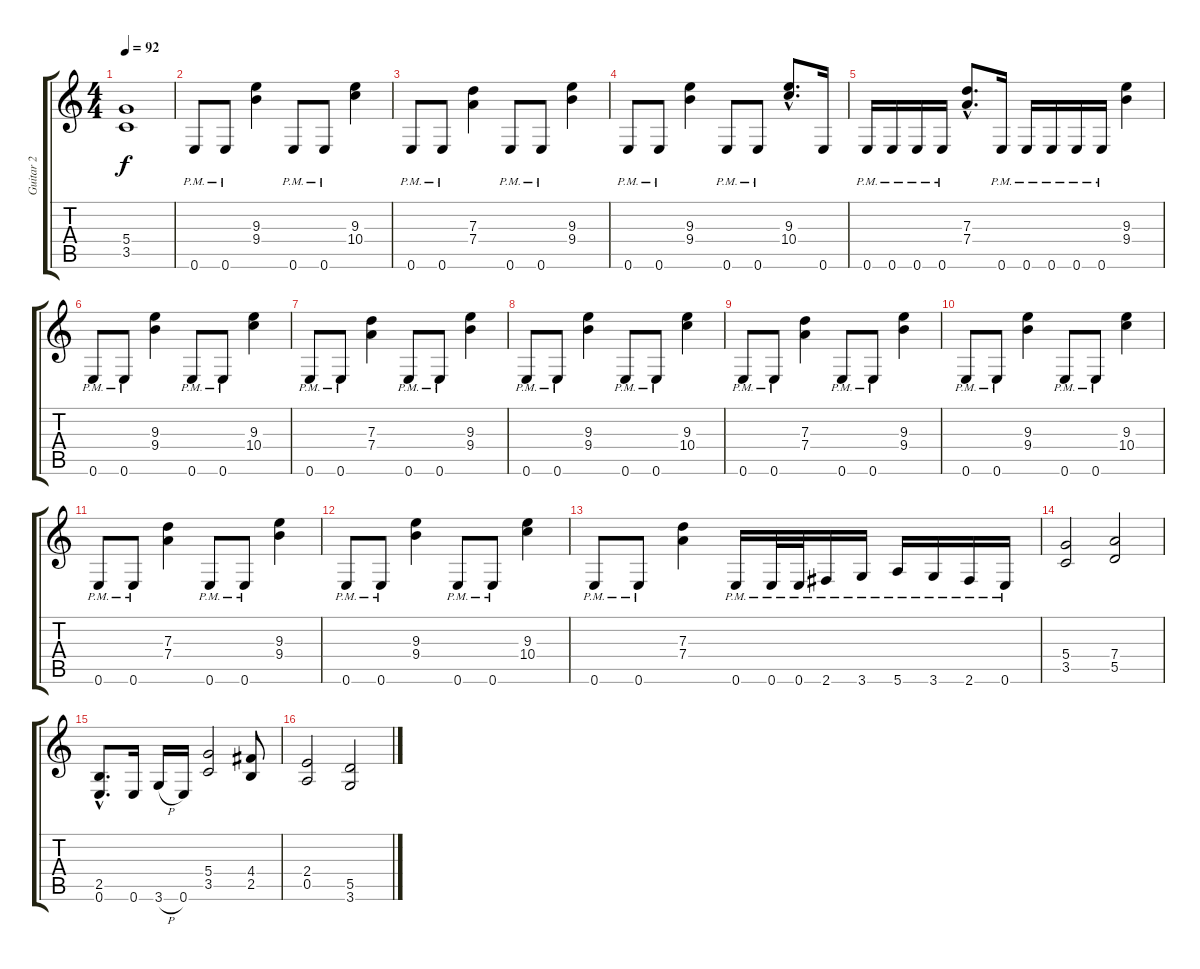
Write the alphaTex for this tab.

\track ("Guitar 2" "Guitar 2") {instrument overdrivenguitar}
\staff {score tabs}
\tuning (E4 B3 G3 D3 A2 E2) {hide}
\ts (4 4)
\tempo 92
\clef g2
\ks c
(5.4 3.5).1{dy f} |
0.6{pm}.8 0.6{pm}.8 (9.3 9.4).4 0.6{pm}.8 0.6{pm}.8 (9.3 10.4).4 |
0.6{pm}.8 0.6{pm}.8 (7.3 7.4).4 0.6{pm}.8 0.6{pm}.8 (9.3 9.4).4 |
0.6{pm}.8 0.6{pm}.8 (9.3 9.4).4 0.6{pm}.8 0.6{pm}.8 (9.3{hac} 10.4{hac}).8{d} 0.6.16 |
0.6{pm}.16 0.6{pm}.16 0.6{pm}.16 0.6{pm}.16 (7.3{hac} 7.4{hac}).8{d} 0.6{pm}.16 0.6{pm}.16 0.6{pm}.16 0.6{pm}.16 0.6{pm}.16 (9.3 9.4).4 |
0.6{pm}.8 0.6{pm}.8 (9.3 9.4).4 0.6{pm}.8 0.6{pm}.8 (9.3 10.4).4 |
0.6{pm}.8 0.6{pm}.8 (7.3 7.4).4 0.6{pm}.8 0.6{pm}.8 (9.3 9.4).4 |
0.6{pm}.8 0.6{pm}.8 (9.3 9.4).4 0.6{pm}.8 0.6{pm}.8 (9.3 10.4).4 |
0.6{pm}.8 0.6{pm}.8 (7.3 7.4).4 0.6{pm}.8 0.6{pm}.8 (9.3 9.4).4 |
0.6{pm}.8 0.6{pm}.8 (9.3 9.4).4 0.6{pm}.8 0.6{pm}.8 (9.3 10.4).4 |
0.6{pm}.8 0.6{pm}.8 (7.3 7.4).4 0.6{pm}.8 0.6{pm}.8 (9.3 9.4).4 |
0.6{pm}.8 0.6{pm}.8 (9.3 9.4).4 0.6{pm}.8 0.6{pm}.8 (9.3 10.4).4 |
0.6{pm}.8 0.6{pm}.8 (7.3 7.4).4 0.6{pm}.16 0.6{pm}.32 0.6{pm}.32 2.6{pm}.16 3.6{pm}.16 5.6{pm}.16 3.6{pm}.16 2.6{pm}.16 0.6{pm}.16 |
(5.4 3.5).2 (7.4 5.5).2 |
(2.5{hac} 0.6{hac}).8{d} 0.6.16 3.6{h}.16 0.6.16 (5.4 3.5).2 (4.4 2.5).8 |
(2.4 0.5).2 (5.5 3.6).2
